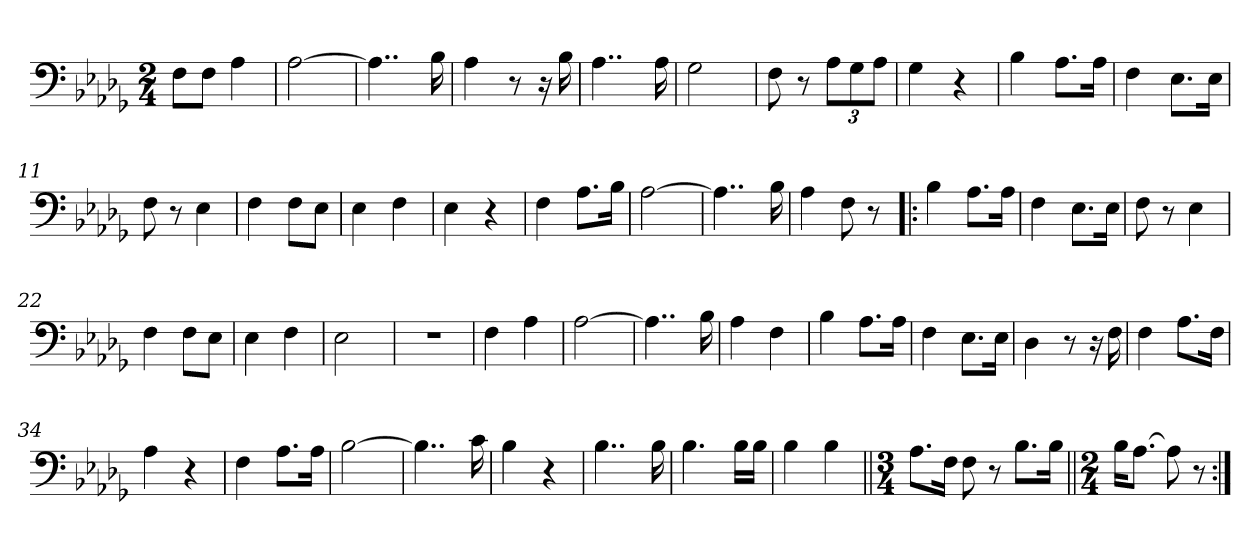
**kern
*part1
*staff1
*clefF4
*k[b-e-a-d-g-]
*M2/4
=1
8F\L
8F\J
4A-\
=2
[2A-\
=3
4..A-\]
16B-\
=4
4A-\
8r
16r
16B-\
=5
4..A-\
16A-\
=6
2G-\
=7
8F\
8r
12A-\L
12G-\
12A-\J
=8
4G-\
4r
=9
4B-\
8.A-\L
16A-\Jk
=10
4F\
8.E-\L
16E-\Jk
=11
8F\
8r
4E-\
=12
4F\
8F\L
8E-\J
=13
4E-\
4F\
=14
4E-\
4r
=15
4F\
8.A-\L
16B-\Jk
=16
[2A-\
=17
4..A-\]
16B-\
=18
4A-\
8F\
8r
=19!|:
4B-\
8.A-\L
16A-\Jk
=20
4F\
8.E-\L
16E-\Jk
=21
8F\
8r
4E-\
=22
4F\
8F\L
8E-\J
=23
4E-\
4F\
=24
2E-\
=25
2r
=26
4F\
4A-\
=27
[2A-\
=28
4..A-\]
16B-\
=29
4A-\
4F\
=30
4B-\
8.A-\L
16A-\Jk
=31
4F\
8.E-\L
16E-\Jk
=32
4D-\
8r
16r
16F\
=33
4F\
8.A-\L
16F\Jk
=34
4A-\
4r
=35
4F\
8.A-\L
16A-\Jk
=36
[2B-\
=37
4..B-\]
16c\
=38
4B-\
4r
=39
4..B-\
16B-\
=40
4.B-\
16B-\LL
16B-\JJ
=41
4B-\
4B-\
=42||
*M3/4
8.A-\L
16F\Jk
8F\
8r
8.B-\L
16B-\Jk
=43||
*M2/4
16B-\KL
[8.A-\J
8A-\]
8r
=:|!
*-
